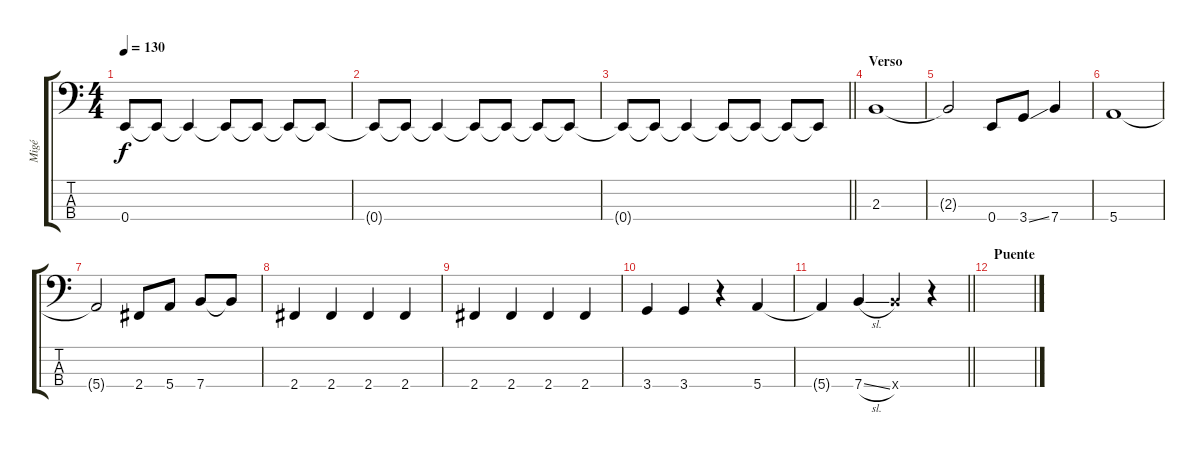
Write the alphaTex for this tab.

\track ("Migé" "Migé") {instrument electricbassfinger}
\staff {score tabs}
\tuning (G2 D2 A1 E1) {hide}
\ts (4 4)
\tempo 130
\clef f4
\ks c
0.4{t}.8{dy f} 0.4{t}.8 0.4{t}.4 0.4{t}.8 0.4{t}.8 0.4{t}.8 0.4{t}.8 |
0.4{t}.8 0.4{t}.8 0.4{t}.4 0.4{t}.8 0.4{t}.8 0.4{t}.8 0.4{t}.8 |
\barLineRight lightlight
0.4{t}.8 0.4{t}.8 0.4{t}.4 0.4{t}.8 0.4{t}.8 0.4{t}.8 0.4{t}.8 |
\section ("" "Verso")
2.3.1 |
2.3{t}.2 0.4.8 3.4{ss}.8 7.4.4 |
5.4.1 |
5.4{t}.2 2.4.8 5.4.8 7.4.8 7.4{t}.8 |
2.4.4 2.4.4 2.4.4 2.4.4 |
2.4.4 2.4.4 2.4.4 2.4.4 |
3.4.4 3.4.4 r.4 5.4.4 |
\barLineRight lightlight
5.4{t}.4 7.4{sl}.4 7.4{x}.4 r.4 |
\section ("" "Puente")
